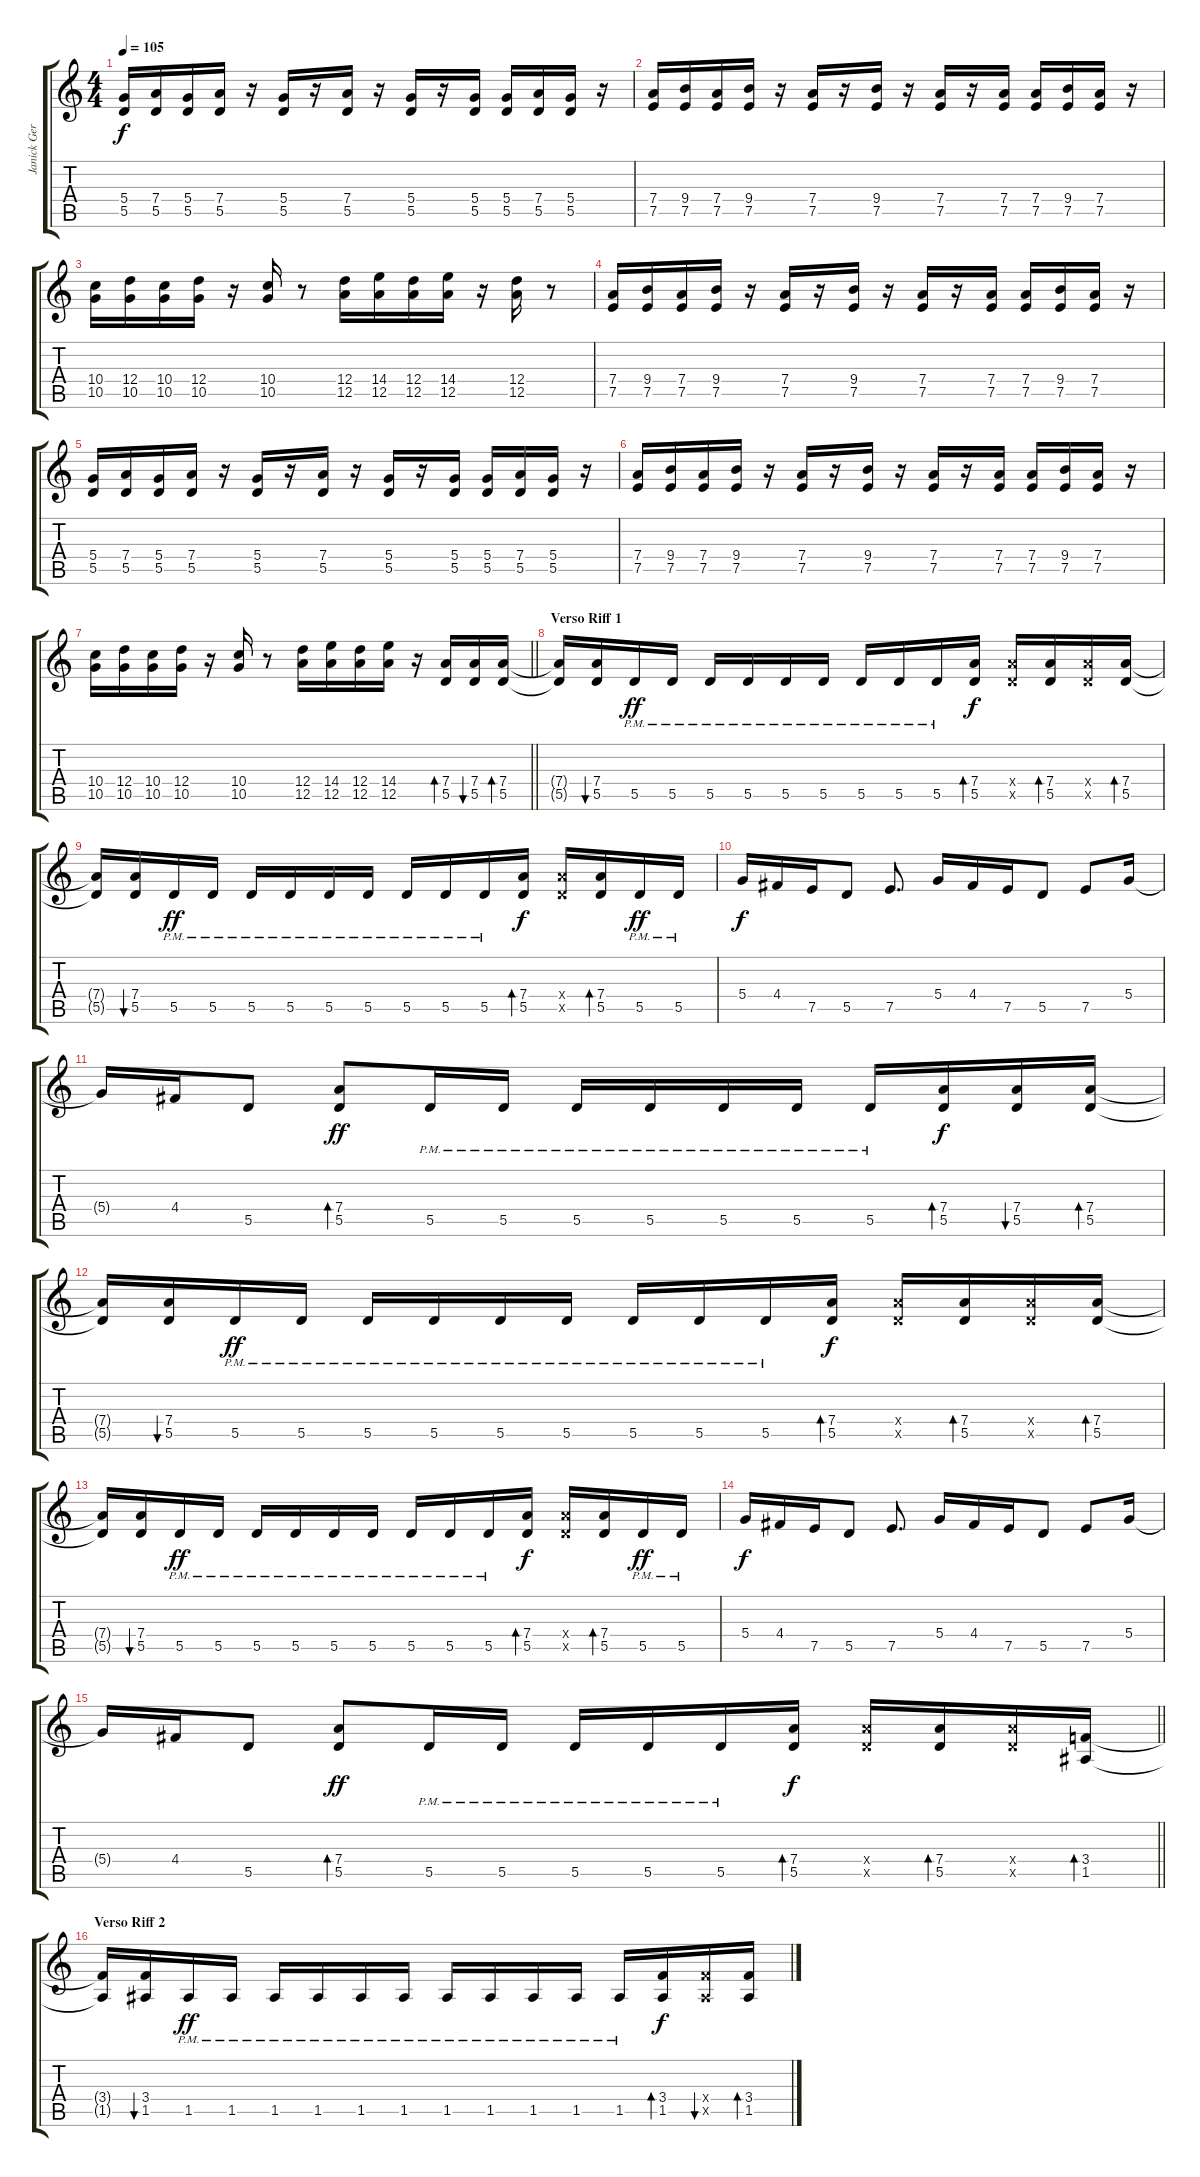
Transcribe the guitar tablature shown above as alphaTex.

\track ("Janick Gers" "Janick Ger") {instrument distortionguitar}
\staff {score tabs}
\tuning (E4 B3 G3 D3 A2 E2) {hide}
\ts (4 4)
\tempo 105
\clef g2
\ks c
(5.4 5.5).16{dy f} (7.4 5.5).16 (5.4 5.5).16 (7.4 5.5).16 r.16 (5.4 5.5).16 r.16 (7.4 5.5).16 r.16 (5.4 5.5).16 r.16 (5.4 5.5).16 (5.4 5.5).16 (7.4 5.5).16 (5.4 5.5).16 r.16 |
(7.4 7.5).16 (9.4 7.5).16 (7.4 7.5).16 (9.4 7.5).16 r.16 (7.4 7.5).16 r.16 (9.4 7.5).16 r.16 (7.4 7.5).16 r.16 (7.4 7.5).16 (7.4 7.5).16 (9.4 7.5).16 (7.4 7.5).16 r.16 |
(10.4 10.5).16 (12.4 10.5).16 (10.4 10.5).16 (12.4 10.5).16 r.16 (10.4 10.5).16 r.8 (12.4 12.5).16 (14.4 12.5).16 (12.4 12.5).16 (14.4 12.5).16 r.16 (12.4 12.5).16 r.8 |
(7.4 7.5).16 (9.4 7.5).16 (7.4 7.5).16 (9.4 7.5).16 r.16 (7.4 7.5).16 r.16 (9.4 7.5).16 r.16 (7.4 7.5).16 r.16 (7.4 7.5).16 (7.4 7.5).16 (9.4 7.5).16 (7.4 7.5).16 r.16 |
(5.4 5.5).16 (7.4 5.5).16 (5.4 5.5).16 (7.4 5.5).16 r.16 (5.4 5.5).16 r.16 (7.4 5.5).16 r.16 (5.4 5.5).16 r.16 (5.4 5.5).16 (5.4 5.5).16 (7.4 5.5).16 (5.4 5.5).16 r.16 |
(7.4 7.5).16 (9.4 7.5).16 (7.4 7.5).16 (9.4 7.5).16 r.16 (7.4 7.5).16 r.16 (9.4 7.5).16 r.16 (7.4 7.5).16 r.16 (7.4 7.5).16 (7.4 7.5).16 (9.4 7.5).16 (7.4 7.5).16 r.16 |
\barLineRight lightlight
(10.4 10.5).16 (12.4 10.5).16 (10.4 10.5).16 (12.4 10.5).16 r.16 (10.4 10.5).16 r.8 (12.4 12.5).16 (14.4 12.5).16 (12.4 12.5).16 (14.4 12.5).16 r.16 (7.4 5.5).16{bd 30} (7.4 5.5).16{bu 30} (7.4 5.5).16{bd 30} |
\section ("" "Verso Riff 1")
(7.4{t} 5.5{t}).16 (7.4 5.5).16{bu 30} 5.5{pm}.16{dy ff} 5.5{pm}.16 5.5{pm}.16 5.5{pm}.16 5.5{pm}.16 5.5{pm}.16 5.5{pm}.16 5.5{pm}.16 5.5{pm}.16 (7.4 5.5).16{bd 30 dy f} (7.4{x} 5.5{x}).16 (7.4 5.5).16{bd 30} (7.4{x} 5.5{x}).16 (7.4 5.5).16{bd 30} |
(7.4{t} 5.5{t}).16 (7.4 5.5).16{bu 30} 5.5{pm}.16{dy ff} 5.5{pm}.16 5.5{pm}.16 5.5{pm}.16 5.5{pm}.16 5.5{pm}.16 5.5{pm}.16 5.5{pm}.16 5.5{pm}.16 (7.4 5.5).16{bd 30 dy f} (7.4{x} 5.5{x}).16 (7.4 5.5).16{bd 30} 5.5{pm}.16{dy ff} 5.5{pm}.16 |
5.4.16{dy f} 4.4.16 7.5.16 5.5.8 7.5.8{d} 5.4.16 4.4.16 7.5.16 5.5.8 7.5.8 5.4.16 |
5.4{t}.16 4.4.16 5.5.8 (7.4 5.5).8{bd 30 dy ff} 5.5{pm}.16 5.5{pm}.16 5.5{pm}.16 5.5{pm}.16 5.5{pm}.16 5.5{pm}.16 5.5{pm}.16 (7.4 5.5).16{bd 30 dy f} (7.4 5.5).16{bu 30} (7.4 5.5).16{bd 30} |
(7.4{t} 5.5{t}).16 (7.4 5.5).16{bu 30} 5.5{pm}.16{dy ff} 5.5{pm}.16 5.5{pm}.16 5.5{pm}.16 5.5{pm}.16 5.5{pm}.16 5.5{pm}.16 5.5{pm}.16 5.5{pm}.16 (7.4 5.5).16{bd 30 dy f} (7.4{x} 5.5{x}).16 (7.4 5.5).16{bd 30} (7.4{x} 5.5{x}).16 (7.4 5.5).16{bd 30} |
(7.4{t} 5.5{t}).16 (7.4 5.5).16{bu 30} 5.5{pm}.16{dy ff} 5.5{pm}.16 5.5{pm}.16 5.5{pm}.16 5.5{pm}.16 5.5{pm}.16 5.5{pm}.16 5.5{pm}.16 5.5{pm}.16 (7.4 5.5).16{bd 30 dy f} (7.4{x} 5.5{x}).16 (7.4 5.5).16{bd 30} 5.5{pm}.16{dy ff} 5.5{pm}.16 |
5.4.16{dy f} 4.4.16 7.5.16 5.5.8 7.5.8{d} 5.4.16 4.4.16 7.5.16 5.5.8 7.5.8 5.4.16 |
\barLineRight lightlight
5.4{t}.16 4.4.16 5.5.8 (7.4 5.5).8{bd 30 dy ff} 5.5{pm}.16 5.5{pm}.16 5.5{pm}.16 5.5{pm}.16 5.5{pm}.16 (7.4 5.5).16{bd 30 dy f} (7.4{x} 5.5{x}).16 (7.4 5.5).16{bd 30} (7.4{x} 5.5{x}).16 (3.4 1.5).16{bd 30} |
\section ("" "Verso Riff 2")
(3.4{t} 1.5{t}).16 (3.4 1.5).16{bu 30} 1.5{pm}.16{dy ff} 1.5{pm}.16 1.5{pm}.16 1.5{pm}.16 1.5{pm}.16 1.5{pm}.16 1.5{pm}.16 1.5{pm}.16 1.5{pm}.16 1.5{pm}.16 1.5{pm}.16 (3.4 1.5).16{bd 30 dy f} (3.4{x} 1.5{x}).16{bu 30} (3.4 1.5).16{bd 30}
